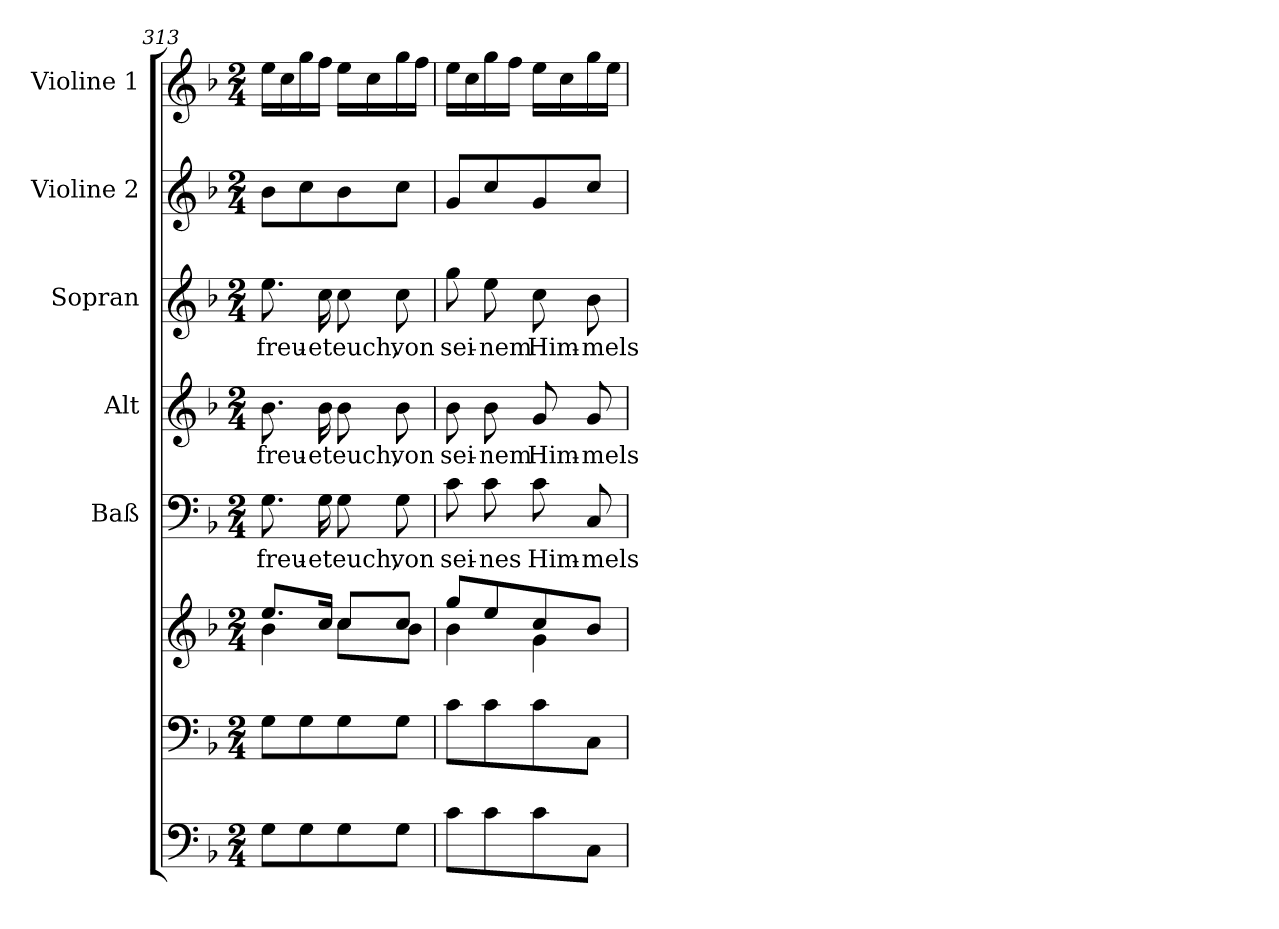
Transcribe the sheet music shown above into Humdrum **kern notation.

**kern	**kern	**kern	**kern	**text	**kern	**text	**kern	**text	**kern	**kern
*part7	*part6	*part6	*part5	*part5	*part4	*part4	*part3	*part3	*part2	*part1
*staff8	*staff7	*staff6	*staff5	*staff5	*staff4	*staff4	*staff3	*staff3	*staff2	*staff1
*	*	*	*I"Baß	*	*I"Alt	*	*I"Sopran	*	*I"Violine 2	*I"Violine 1
*	*	*	*	*	*	*	*	*	*I'Vln	*I'Vln
*clefF4	*clefF4	*clefG2	*clefF4	*	*clefG2	*	*clefG2	*	*clefG2	*clefG2
*ITrd7c12	*	*	*	*	*	*	*	*	*	*
*k[b-]	*k[b-]	*k[b-]	*k[b-]	*	*k[b-]	*	*k[b-]	*	*k[b-]	*k[b-]
*F:	*F:	*F:	*F:	*	*F:	*	*F:	*	*F:	*F:
*M2/4	*M2/4	*M2/4	*M2/4	*	*M2/4	*	*M2/4	*	*M2/4	*M2/4
=313	=313	=313	=313	=313	=313	=313	=313	=313	=313	=313
*	*	*^	*	*	*	*	*	*	*	*
!	!	!	!	!	!LO:LY:b	!	!LO:LY:b	!	!LO:LY:b	!	!
8GG\L	8G\L	8.ee/L	4b-\	8.G\	freu-	8.b-\	freu-	8.ee\	freu-	8b-\L	16ee\LL
.	.	.	.	.	.	.	.	.	.	.	16cc\
8GG\	8G\	.	.	.	.	.	.	.	.	8cc\	16gg\
!	!	!	!	!	!LO:LY:b	!	!LO:LY:b	!	!LO:LY:b	!	!
.	.	16cc/Jk	.	16G\	-et	16b-\	-et	16cc\	-et	.	16ff\JJ
!	!	!	!	!	!LO:LY:b	!	!LO:LY:b	!	!LO:LY:b	!	!
8GG\	8G\	8cc/L	8cc\L	8G\	euch,	8b-\	euch,	8cc\	euch,	8b-\	16ee\LL
.	.	.	.	.	.	.	.	.	.	.	16cc\
!	!	!	!	!	!LO:LY:b	!	!LO:LY:b	!	!LO:LY:b	!	!
8GG\J	8G\J	8cc/J	8b-\J	8G\	von	8b-\	von	8cc\	von	8cc\J	16gg\
.	.	.	.	.	.	.	.	.	.	.	16ff\JJ
=314	=314	=314	=314	=314	=314	=314	=314	=314	=314	=314	=314
!	!	!	!	!	!LO:LY:b	!	!LO:LY:b	!	!LO:LY:b	!	!
8C\L	8c\L	8gg/L	4b-\	8c\	sei-	8b-\	sei-	8gg\	sei-	8g/L	16ee\LL
.	.	.	.	.	.	.	.	.	.	.	16cc\
!	!	!	!	!	!LO:LY:b	!	!LO:LY:b	!	!LO:LY:b	!	!
8C\	8c\	8ee/	.	8c\	-nes	8b-\	-nem	8ee\	-nem	8cc/	16gg\
.	.	.	.	.	.	.	.	.	.	.	16ff\JJ
!	!	!	!	!	!LO:LY:b	!	!LO:LY:b	!	!LO:LY:b	!	!
8C\	8c\	8cc/	4g\	8c\	Him-	8g/	Him-	8cc\	Him-	8g/	16ee\LL
.	.	.	.	.	.	.	.	.	.	.	16cc\
!	!	!	!	!	!LO:LY:b	!	!LO:LY:b	!	!LO:LY:b	!	!
8CC\J	8C\J	8b-/J	.	8C/	-mels-	8g/	-mels-	8b-\	-mels-	8cc/J	16gg\
.	.	.	.	.	.	.	.	.	.	.	16ee\JJ
*	*	*v	*v	*	*	*	*	*	*	*	*
=	=	=	=	=	=	=	=	=	=	=
*-	*-	*-	*-	*-	*-	*-	*-	*-	*-	*-
